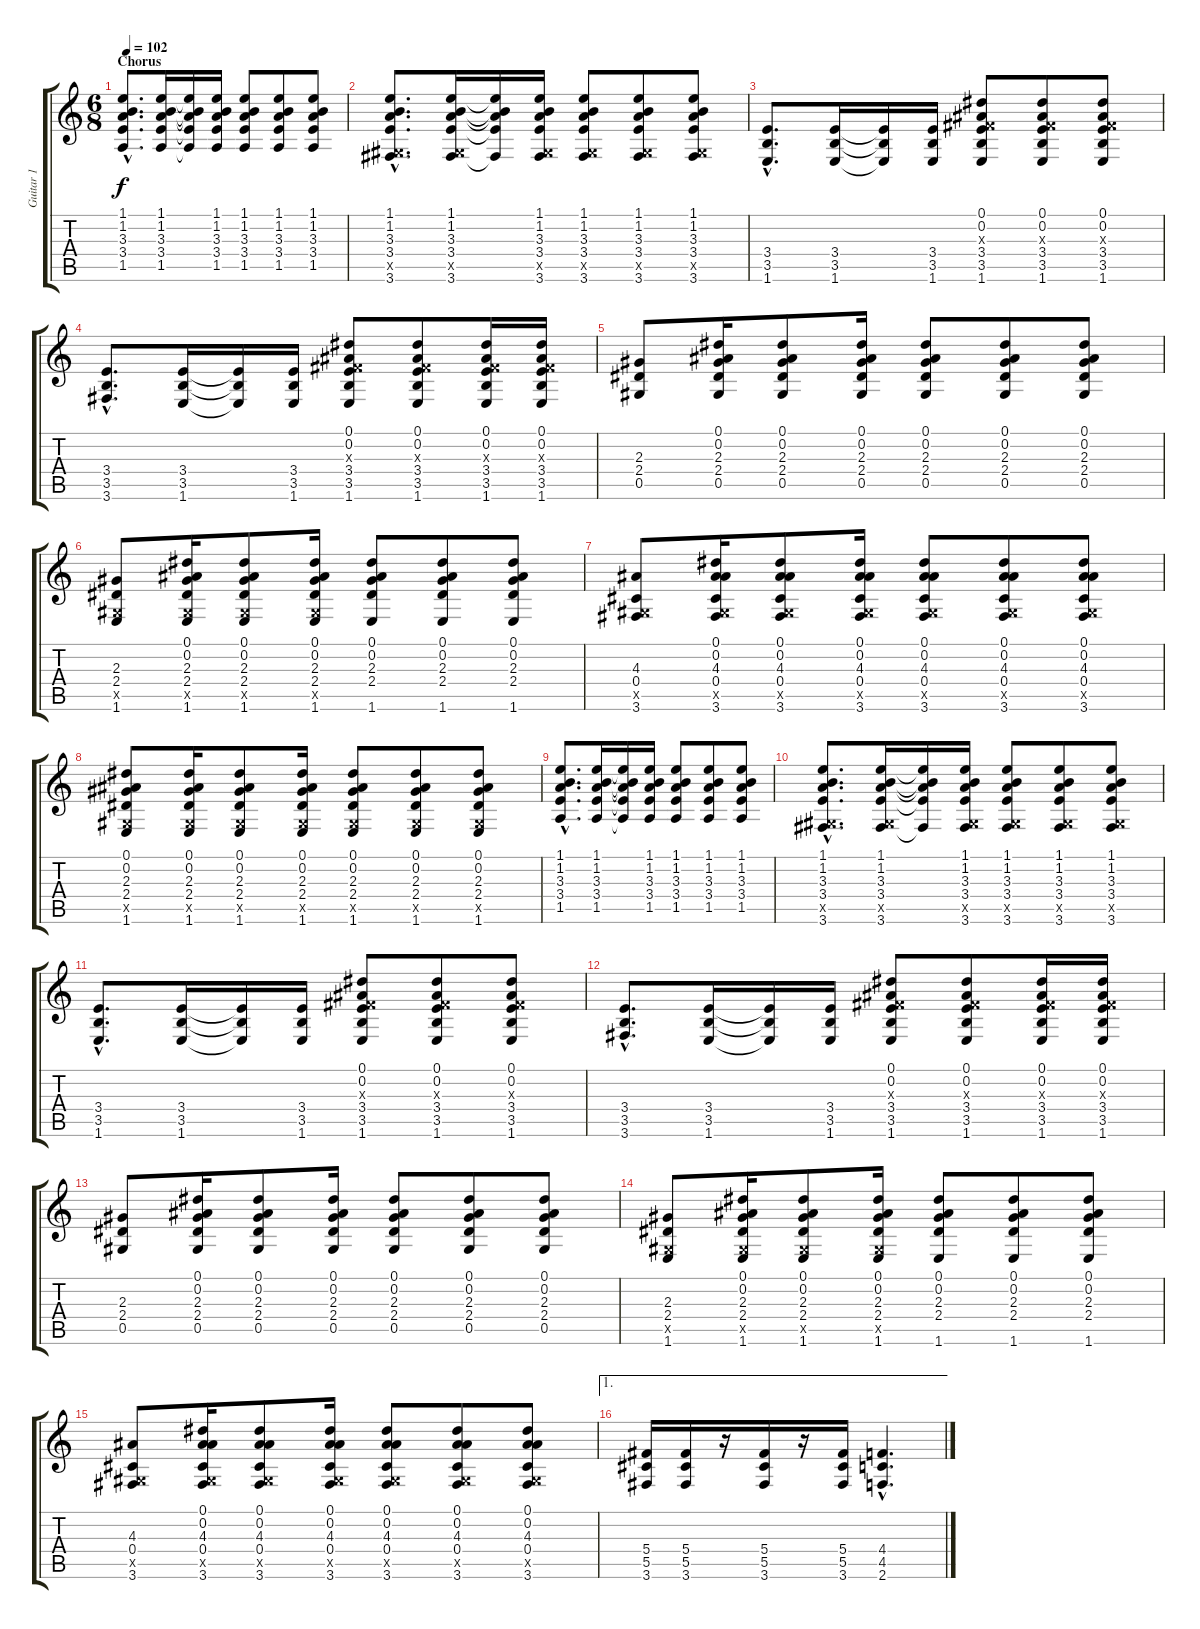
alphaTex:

\track ("Guitar 1" "Guitar 1") {instrument distortionguitar}
\staff {score tabs}
\tuning (Eb4 Bb3 Gb3 Db3 Ab2 Eb2) {hide}
\ts (6 8)
\section ("" "Chorus")
\tempo 102
\clef g2
\ks c
(1.1{hac} 1.2{hac} 3.3{hac} 3.4{hac} 1.5{hac}).8{d dy f} (1.1 1.2 3.3 3.4 1.5).16 (1.1{t} 1.2{t} 3.3{t} 3.4{t} 1.5{t}).16 (1.1 1.2 3.3 3.4 1.5).16 (1.1 1.2 3.3 3.4 1.5).8 (1.1 1.2 3.3 3.4 1.5).8 (1.1 1.2 3.3 3.4 1.5).8 |
(1.1{hac} 1.2{hac} 3.3{hac} 3.4{hac} 0.5{hac x} 3.6{hac}).8{d} (1.1 1.2 3.3 3.4 0.5{x} 3.6).16 (1.1{t} 1.2{t} 3.3{t} 3.4{t} 3.6{t}).16 (1.1 1.2 3.3 3.4 0.5{x} 3.6).16 (1.1 1.2 3.3 3.4 0.5{x} 3.6).8 (1.1 1.2 3.3 3.4 0.5{x} 3.6).8 (1.1 1.2 3.3 3.4 0.5{x} 3.6).8 |
(3.4{hac} 3.5{hac} 1.6{hac}).8{d} (3.4 3.5 1.6).16 (3.4{t} 3.5{t} 1.6{t}).16 (3.4 3.5 1.6).16 (0.1 0.2 0.3{x} 3.4 3.5 1.6).8 (0.1 0.2 0.3{x} 3.4 3.5 1.6).8 (0.1 0.2 0.3{x} 3.4 3.5 1.6).8 |
(3.4{hac} 3.5{hac} 3.6{hac}).8{d} (3.4 3.5 1.6).16 (3.4{t} 3.5{t} 1.6{t}).16 (3.4 3.5 1.6).16 (0.1 0.2 0.3{x} 3.4 3.5 1.6).8 (0.1 0.2 0.3{x} 3.4 3.5 1.6).8 (0.1 0.2 0.3{x} 3.4 3.5 1.6).16 (0.1 0.2 0.3{x} 3.4 3.5 1.6).16 |
(2.3 2.4 0.5).8 (0.1 0.2 2.3 2.4 0.5).16 (0.1 0.2 2.3 2.4 0.5).8 (0.1 0.2 2.3 2.4 0.5).16 (0.1 0.2 2.3 2.4 0.5).8 (0.1 0.2 2.3 2.4 0.5).8 (0.1 0.2 2.3 2.4 0.5).8 |
(2.3 2.4 0.5{x} 1.6).8 (0.1 0.2 2.3 2.4 0.5{x} 1.6).16 (0.1 0.2 2.3 2.4 0.5{x} 1.6).8 (0.1 0.2 2.3 2.4 0.5{x} 1.6).16 (0.1 0.2 2.3 2.4 1.6).8 (0.1 0.2 2.3 2.4 1.6).8 (0.1 0.2 2.3 2.4 1.6).8 |
(4.3 0.4 0.5{x} 3.6).8 (0.1 0.2 4.3 0.4 0.5{x} 3.6).16 (0.1 0.2 4.3 0.4 0.5{x} 3.6).8 (0.1 0.2 4.3 0.4 0.5{x} 3.6).16 (0.1 0.2 4.3 0.4 0.5{x} 3.6).8 (0.1 0.2 4.3 0.4 0.5{x} 3.6).8 (0.1 0.2 4.3 0.4 0.5{x} 3.6).8 |
(0.1 0.2 2.3 2.4 0.5{x} 1.6).8 (0.1 0.2 2.3 2.4 0.5{x} 1.6).16 (0.1 0.2 2.3 2.4 0.5{x} 1.6).8 (0.1 0.2 2.3 2.4 0.5{x} 1.6).16 (0.1 0.2 2.3 2.4 0.5{x} 1.6).8 (0.1 0.2 2.3 2.4 0.5{x} 1.6).8 (0.1 0.2 2.3 2.4 0.5{x} 1.6).8 |
(1.1{hac} 1.2{hac} 3.3{hac} 3.4{hac} 1.5{hac}).8{d} (1.1 1.2 3.3 3.4 1.5).16 (1.1{t} 1.2{t} 3.3{t} 3.4{t} 1.5{t}).16 (1.1 1.2 3.3 3.4 1.5).16 (1.1 1.2 3.3 3.4 1.5).8 (1.1 1.2 3.3 3.4 1.5).8 (1.1 1.2 3.3 3.4 1.5).8 |
(1.1{hac} 1.2{hac} 3.3{hac} 3.4{hac} 0.5{hac x} 3.6{hac}).8{d} (1.1 1.2 3.3 3.4 0.5{x} 3.6).16 (1.1{t} 1.2{t} 3.3{t} 3.4{t} 3.6{t}).16 (1.1 1.2 3.3 3.4 0.5{x} 3.6).16 (1.1 1.2 3.3 3.4 0.5{x} 3.6).8 (1.1 1.2 3.3 3.4 0.5{x} 3.6).8 (1.1 1.2 3.3 3.4 0.5{x} 3.6).8 |
(3.4{hac} 3.5{hac} 1.6{hac}).8{d} (3.4 3.5 1.6).16 (3.4{t} 3.5{t} 1.6{t}).16 (3.4 3.5 1.6).16 (0.1 0.2 0.3{x} 3.4 3.5 1.6).8 (0.1 0.2 0.3{x} 3.4 3.5 1.6).8 (0.1 0.2 0.3{x} 3.4 3.5 1.6).8 |
(3.4{hac} 3.5{hac} 3.6{hac}).8{d} (3.4 3.5 1.6).16 (3.4{t} 3.5{t} 1.6{t}).16 (3.4 3.5 1.6).16 (0.1 0.2 0.3{x} 3.4 3.5 1.6).8 (0.1 0.2 0.3{x} 3.4 3.5 1.6).8 (0.1 0.2 0.3{x} 3.4 3.5 1.6).16 (0.1 0.2 0.3{x} 3.4 3.5 1.6).16 |
(2.3 2.4 0.5).8 (0.1 0.2 2.3 2.4 0.5).16 (0.1 0.2 2.3 2.4 0.5).8 (0.1 0.2 2.3 2.4 0.5).16 (0.1 0.2 2.3 2.4 0.5).8 (0.1 0.2 2.3 2.4 0.5).8 (0.1 0.2 2.3 2.4 0.5).8 |
(2.3 2.4 0.5{x} 1.6).8 (0.1 0.2 2.3 2.4 0.5{x} 1.6).16 (0.1 0.2 2.3 2.4 0.5{x} 1.6).8 (0.1 0.2 2.3 2.4 0.5{x} 1.6).16 (0.1 0.2 2.3 2.4 1.6).8 (0.1 0.2 2.3 2.4 1.6).8 (0.1 0.2 2.3 2.4 1.6).8 |
(4.3 0.4 0.5{x} 3.6).8 (0.1 0.2 4.3 0.4 0.5{x} 3.6).16 (0.1 0.2 4.3 0.4 0.5{x} 3.6).8 (0.1 0.2 4.3 0.4 0.5{x} 3.6).16 (0.1 0.2 4.3 0.4 0.5{x} 3.6).8 (0.1 0.2 4.3 0.4 0.5{x} 3.6).8 (0.1 0.2 4.3 0.4 0.5{x} 3.6).8 |
\ae 1
(5.4 5.5 3.6).16 (5.4 5.5 3.6).16 r.16 (5.4 5.5 3.6).16 r.16 (5.4 5.5 3.6).16 (4.4{hac} 4.5{hac} 2.6{hac}).4{d}
